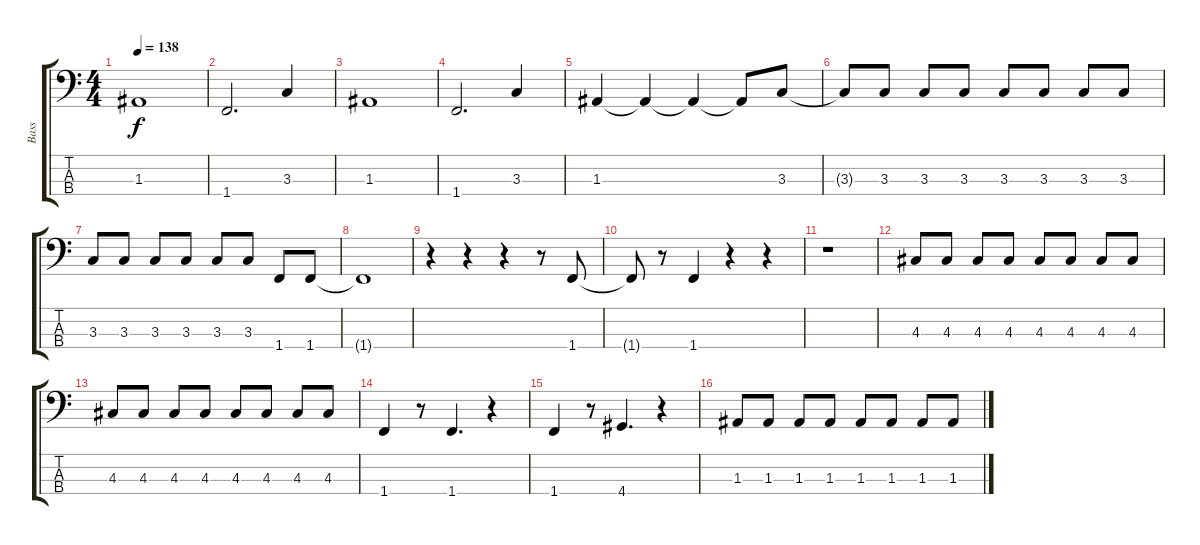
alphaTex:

\track ("Bass" "Bass") {instrument electricbassfinger}
\staff {score tabs}
\tuning (G2 D2 A1 E1) {hide}
\ts (4 4)
\tempo 138
\clef f4
\ks c
1.3.1{dy f} |
1.4.2{d} 3.3.4 |
1.3.1 |
1.4.2{d} 3.3.4 |
1.3.4 1.3{t}.4 1.3{t}.4 1.3{t}.8 3.3.8 |
3.3{t}.8 3.3.8 3.3.8 3.3.8 3.3.8 3.3.8 3.3.8 3.3.8 |
3.3.8 3.3.8 3.3.8 3.3.8 3.3.8 3.3.8 1.4.8 1.4.8 |
1.4{t}.1 |
r.4 r.4 r.4 r.8 1.4.8 |
1.4{t}.8 r.8 1.4.4 r.4 r.4 |
r.1 |
4.3.8 4.3.8 4.3.8 4.3.8 4.3.8 4.3.8 4.3.8 4.3.8 |
4.3.8 4.3.8 4.3.8 4.3.8 4.3.8 4.3.8 4.3.8 4.3.8 |
1.4.4 r.8 1.4.4{d} r.4 |
1.4.4 r.8 4.4.4{d} r.4 |
1.3.8 1.3.8 1.3.8 1.3.8 1.3.8 1.3.8 1.3.8 1.3.8
